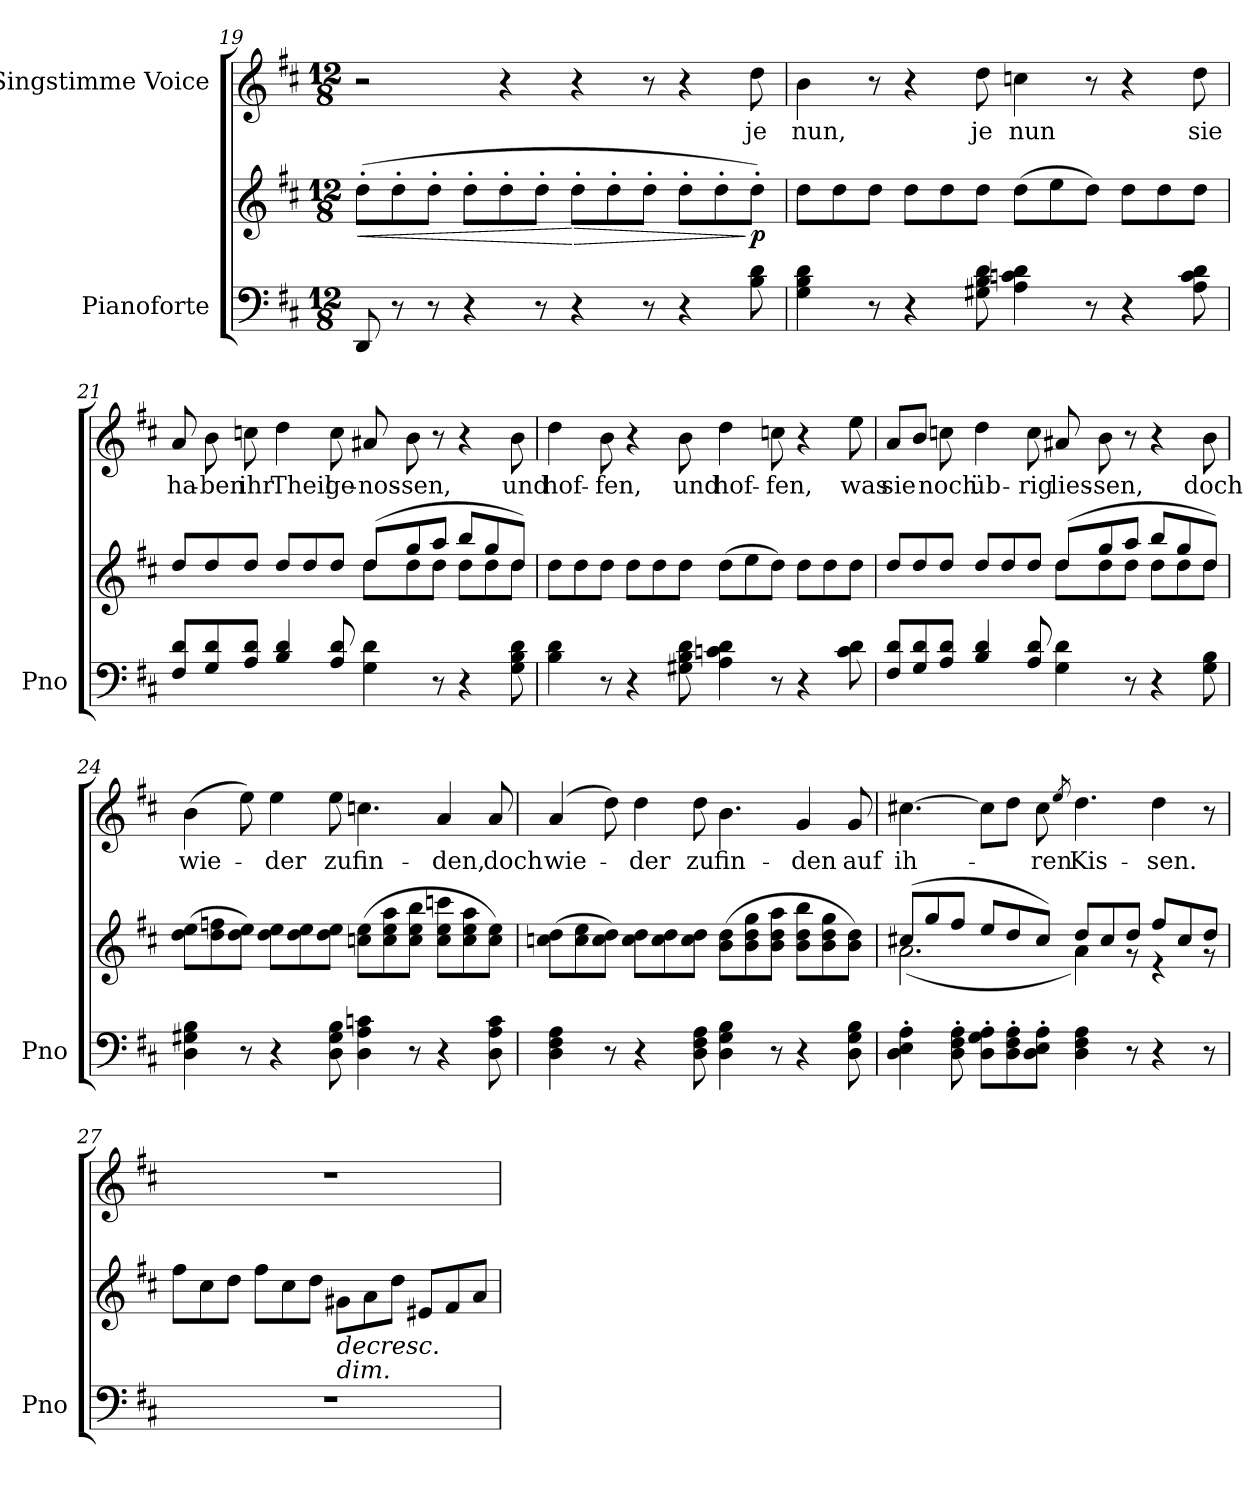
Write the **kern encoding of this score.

**kern	**kern	**dynam	**kern	**text
*part2	*part2	*part2	*part1	*part1
*staff3	*staff2	*staff2/3	*staff1	*staff1
*I"Pianoforte	*	*	*I"Singstimme Voice	*
*I'Pno	*	*	*	*
!!LO:PB:g=z
*clefF4	*clefG2	*	*clefG2	*
*k[f#c#]	*k[f#c#]	*	*k[f#c#]	*
*M12/8	*M12/8	*	*M12/8	*
=19	=19	=19	=19	=19
!	!	!LO:HP:b	!	!
8DD/	(>8dd'\L	<	2r	.
8r	8dd'\	.	.	.
8r	8dd'\J	.	.	.
4r	8dd'\L	.	.	.
.	8dd'\	.	4r	.
8r	8dd'\J	.	.	.
!	!	!LO:HP:n=1:b	!	!
4r	8dd'\L	[ >	4r	.
.	8dd'\	.	.	.
8r	8dd'\J	.	8r	.
4r	8dd'\L	.	4r	.
.	8dd'\	.	.	.
*	*	*	*MM80	*
!	!	!LO:DY:n=1:b	!	!LO:LY:b
8B\ 8d\	8dd'\J)	] p	8dd\	je
=20	=20	=20	=20	=20
!	!	!	!	!LO:LY:b
4G\ 4B\ 4d\	8dd\L	.	4b\	nun,
.	8dd\	.	.	.
8r	8dd\J	.	8r	.
4r	8dd\L	.	4r	.
.	8dd\	.	.	.
!	!	!	!	!LO:LY:b
8G#X\ 8B\ 8d\	8dd\J	.	8dd\	je
!	!	!	!	!LO:LY:b
4A\ 4cn\ 4d\	(>8dd\L	.	4ccn\	nun
.	8ee\	.	.	.
8r	8dd\J)	.	8r	.
4r	8dd\L	.	4r	.
.	8dd\	.	.	.
!	!	!	!	!LO:LY:b
8A\ 8c\ 8d\	8dd\J	.	8dd\	sie
=21	=21	=21	=21	=21
*	*^	*	*	*
!	!	!	!	!	!LO:LY:b
8F#/ 8d/L	8dd/L	2ryy	.	8a/	ha-
!	!	!	!	!	!LO:LY:b
8G/ 8d/	8dd/	.	.	8b\	-ben
!	!	!	!	!	!LO:LY:b
8A/ 8d/J	8dd/J	.	.	8ccn\	ihr
!	!	!	!	!	!LO:LY:b
4B/ 4d/	8dd/L	.	.	4dd\	Theil
.	8dd/	4ryy	.	.	.
!	!	!	!	!	!LO:LY:b
8A/ 8d/	8dd/J	.	.	8cc\	ge-
!	!	!	!	!	!LO:LY:b
4G\ 4d\	(>8dd/L	8dd\L	.	8a#X/	-nos-
!	!	!	!	!	!LO:LY:b
.	8gg/	8dd\	.	8b\	-sen,
8r	8aa/J	8dd\J	.	8r	.
4r	8bb/L	8dd\L	.	4r	.
.	8gg/	8dd\	.	.	.
!	!	!	!	!	!LO:LY:b
8G\ 8B\ 8d\	8dd/J)	8dd\J	.	8b\	und
!!LO:LB:g=z
=22	=22	=22	=22	=22	=22
!	!	!	!	!	!LO:LY:b
*	*v	*v	*	*	*
4B\ 4d\	8dd\L	.	4dd\	hof-
.	8dd\	.	.	.
!	!	!	!	!LO:LY:b
8r	8dd\J	.	8b\	-fen,
4r	8dd\L	.	4r	.
.	8dd\	.	.	.
!	!	!	!	!LO:LY:b
8G#X\ 8B\ 8d\	8dd\J	.	8b\	und
!	!	!	!	!LO:LY:b
4A\ 4cn\ 4d\	(>8dd\L	.	4dd\	hof-
.	8ee\	.	.	.
!	!	!	!	!LO:LY:b
8r	8dd\J)	.	8ccn\	-fen,
4r	8dd\L	.	4r	.
.	8dd\	.	.	.
!	!	!	!	!LO:LY:b
8c\ 8d\	8dd\J	.	8ee\	was
=23	=23	=23	=23	=23
*	*^	*	*	*
!	!	!	!	!	!LO:LY:b
8F#/ 8d/L	8dd/L	2ryy	.	8a/L	sie
8G/ 8d/	8dd/	.	.	8b/J	.
!	!	!	!	!	!LO:LY:b
8A/ 8d/J	8dd/J	.	.	8ccn\	noch
!	!	!	!	!	!LO:LY:b
4B/ 4d/	8dd/L	.	.	4dd\	üb-
.	8dd/	4ryy	.	.	.
!	!	!	!	!	!LO:LY:b
8A/ 8d/	8dd/J	.	.	8cc\	-rig
!	!	!	!	!	!LO:LY:b
4G\ 4d\	(>8dd/L	8dd\L	.	8a#X/	lies-
!	!	!	!	!	!LO:LY:b
.	8gg/	8dd\	.	8b\	-sen,
8r	8aa/J	8dd\J	.	8r	.
4r	8bb/L	8dd\L	.	4r	.
.	8gg/	8dd\	.	.	.
!	!	!	!	!	!LO:LY:b
8G\ 8B\	8dd/J)	8dd\J	.	8b\	doch
=24	=24	=24	=24	=24	=24
!	!	!	!	!	!LO:LY:b
*	*v	*v	*	*	*
4D\ 4G#X\ 4B\	(>8dd\ 8ee\L	.	(>4b\	wie-
.	8dd\ 8ffn\	.	.	.
8r	8dd\ 8ee\J)	.	8ee\)	.
!	!	!	!	!LO:LY:b
4r	8dd\ 8ee\L	.	4ee\	-der
.	8dd\ 8ee\	.	.	.
!	!	!	!	!LO:LY:b
8D\ 8G#\ 8B\	8dd\ 8ee\J	.	8ee\	zu
!	!	!	!	!LO:LY:b
4D\ 4A\ 4cn\	(>8ccn\ 8ee\L	.	4.ccn\	fin-
.	8cc\ 8ee\ 8aa\	.	.	.
8r	8cc\ 8ee\ 8bb\J	.	.	.
!	!	!	!	!LO:LY:b
4r	8cc\ 8ee\ 8cccn\L	.	4a/	-den,
.	8cc\ 8ee\ 8aa\	.	.	.
!	!	!	!	!LO:LY:b
8D\ 8A\ 8c\	8cc\ 8ee\J)	.	8a/	doch
!!LO:LB:g=z
=25	=25	=25	=25	=25
!	!	!	!	!LO:LY:b
4D\ 4F#\ 4A\	(>8ccn\ 8dd\L	.	(>4a/	wie-
.	8cc\ 8ee\	.	.	.
8r	8cc\ 8dd\J)	.	8dd\)	.
!	!	!	!	!LO:LY:b
4r	8cc\ 8dd\L	.	4dd\	-der
.	8cc\ 8dd\	.	.	.
!	!	!	!	!LO:LY:b
8D\ 8F#\ 8A\	8cc\ 8dd\J	.	8dd\	zu
!	!	!	!	!LO:LY:b
4D\ 4G\ 4B\	(>8b\ 8dd\L	.	4.b\	fin-
.	8b\ 8dd\ 8gg\	.	.	.
8r	8b\ 8dd\ 8aa\J	.	.	.
!	!	!	!	!LO:LY:b
4r	8b\ 8dd\ 8bb\L	.	4g/	-den
.	8b\ 8dd\ 8gg\	.	.	.
!	!	!	!	!LO:LY:b
8D\ 8G\ 8B\	8b\ 8dd\J)	.	8g/	auf
=26	=26	=26	=26	=26
*	*^	*	*	*
!	!	!	!	!	!LO:LY:b
4D\' 4E\' 4A\'	(>8cc#X/L	(<2.a\	.	[4.cc#X\	ih-
.	8gg/	.	.	.	.
8D\' 8F#\' 8A\'	8ff#/J	.	.	.	.
8D\' 8G\' 8A\'L	8ee/L	.	.	8cc#\L]	.
8D\' 8F#\' 8A\'	8dd/	.	.	8dd\J	.
!	!	!	!	!	!LO:LY:b
8D\' 8E\' 8A\'J	8cc#/J)	.	.	8cc#\	-ren
.	.	.	.	8qee/	.
!	!	!	!	!	!LO:LY:b
4D\ 4F#\ 4A\	8dd/L	4a\)	.	4.dd\	Kis-
.	8cc#/	.	.	.	.
8r	8dd/J	8r	.	.	.
!	!	!	!	!	!LO:LY:b
4r	8ff#/L	4r	.	4dd\	-sen.
.	8cc#/	.	.	.	.
8r	8dd/J	8r	.	8r	.
*	*v	*v	*	*	*
=27	=27	=27	=27	=27
1.r	8ff#\L	.	1.r	.
.	8cc#\	.	.	.
.	8dd\J	.	.	.
.	8ff#\L	.	.	.
.	8cc#\	.	.	.
.	8dd\J	.	.	.
!	!LO:TX:b:i:t=decresc.	!	!	!
!	!LO:TX:b:i:t=dim.	!	!	!
.	8g#X\L	.	.	.
.	8a\	.	.	.
.	8dd\J	.	.	.
.	8e#X/L	.	.	.
.	8f#/	.	.	.
.	8a/J	.	.	.
=	=	=	=	=
*-	*-	*-	*-	*-
